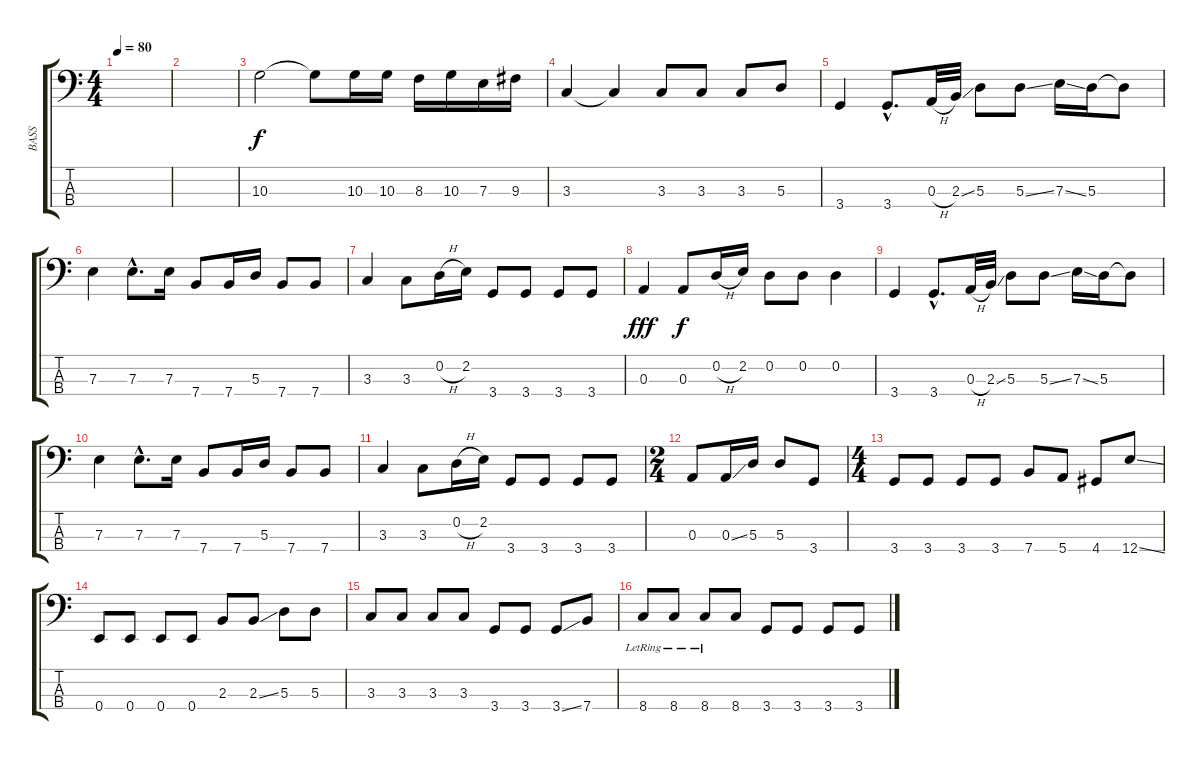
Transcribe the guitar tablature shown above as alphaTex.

\track ("BASS" "BASS") {instrument electricbasspick}
\staff {score tabs}
\tuning (G2 D2 A1 E1) {hide}
\ts (4 4)
\tempo 80
\clef f4
\ks c
|
|
10.3.2 10.3{t}.8 10.3.16 10.3.16 8.3.16 10.3.16 7.3.16 9.3.16 |
3.3.4 3.3{t}.4 3.3.8 3.3.8 3.3.8 5.3.8 |
3.4.4 3.4{hac}.8{d} 0.3{h}.32 2.3{ss}.32 5.3.8 5.3{ss}.8 7.3{ss}.16 5.3.16 5.3{t}.8 |
7.3.4 7.3{hac}.8{d} 7.3.16 7.4.8 7.4.16 5.3.16 7.4.8 7.4.8 |
3.3.4 3.3.8 0.2{h}.16 2.2.16 3.4.8 3.4.8 3.4.8 3.4.8 |
0.3.4{dy fff} 0.3.8{dy f} 0.2{h}.16 2.2.16 0.2.8 0.2.8 0.2.4 |
3.4.4 3.4{hac}.8{d} 0.3{h}.32 2.3{ss}.32 5.3.8 5.3{ss}.8 7.3{ss}.16 5.3.16 5.3{t}.8 |
7.3.4 7.3{hac}.8{d} 7.3.16 7.4.8 7.4.16 5.3.16 7.4.8 7.4.8 |
3.3.4 3.3.8 0.2{h}.16 2.2.16 3.4.8 3.4.8 3.4.8 3.4.8 |
\ts (2 4)
0.3.8 0.3{ss}.16 5.3.16 5.3.8 3.4.8 |
\ts (4 4)
3.4.8 3.4.8 3.4.8 3.4.8 7.4.8 5.4.8 4.4.8 12.4{ss}.8 |
0.4.8 0.4.8 0.4.8 0.4.8 2.3.8 2.3{ss}.8 5.3.8 5.3.8 |
3.3.8 3.3.8 3.3.8 3.3.8 3.4.8 3.4.8 3.4{ss}.8 7.4.8 |
8.4{lr}.8 8.4{lr}.8 8.4{lr}.8 8.4.8 3.4.8 3.4.8 3.4.8 3.4.8
